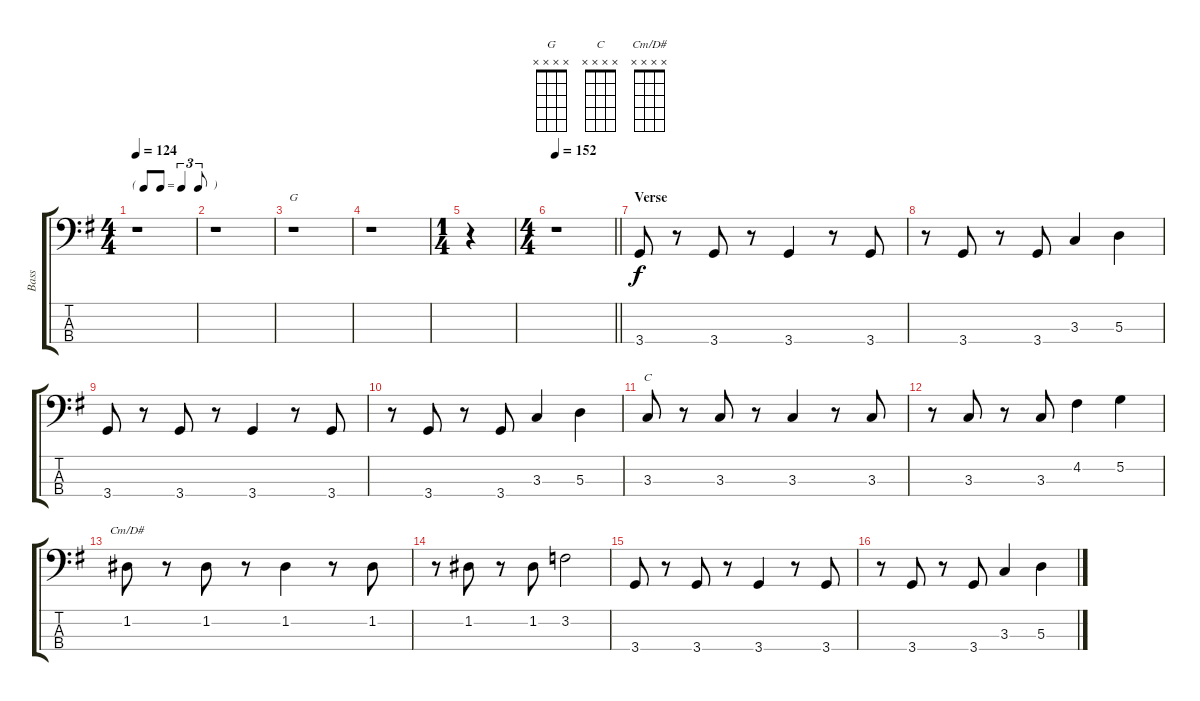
\track ("Bass" "Bass") {instrument electricbassfinger}
\staff {score tabs}
\tuning (G2 D2 A1 E1) {hide}
\chord ("G" x x x x)
\chord ("C" x x x x)
\chord ("Cm/D#" x x x x)
\ts (4 4)
\tf triplet8th
\tempo 124
\clef f4
\ks g
r.1{dy f} |
r.1 |
r.1{ch "G"} |
r.1 |
\ts (1 4)
r.4 |
\ts (4 4)
\tempo 152
\barLineRight lightlight
r.1 |
\section ("" "Verse")
3.4.8 r.8 3.4.8 r.8 3.4.4 r.8 3.4.8 |
r.8 3.4.8 r.8 3.4.8 3.3.4 5.3.4 |
3.4.8 r.8 3.4.8 r.8 3.4.4 r.8 3.4.8 |
r.8 3.4.8 r.8 3.4.8 3.3.4 5.3.4 |
3.3.8{ch "C"} r.8 3.3.8 r.8 3.3.4 r.8 3.3.8 |
r.8 3.3.8 r.8 3.3.8 4.2.4 5.2.4 |
1.2.8{ch "Cm/D#"} r.8 1.2.8 r.8 1.2.4 r.8 1.2.8 |
r.8 1.2.8 r.8 1.2.8 3.2.2 |
3.4.8 r.8 3.4.8 r.8 3.4.4 r.8 3.4.8 |
r.8 3.4.8 r.8 3.4.8 3.3.4 5.3.4
